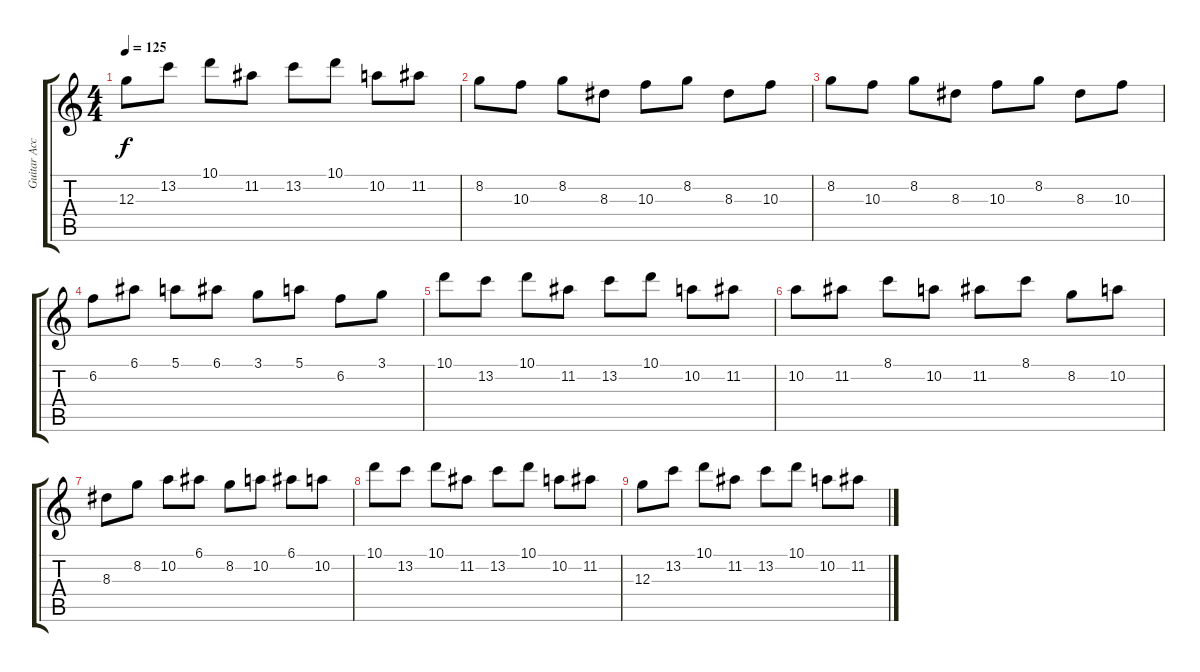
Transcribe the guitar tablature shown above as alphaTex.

\track ("Guitar Accoustic Steel" "Guitar Acc") {instrument acousticguitarsteel}
\staff {score tabs}
\tuning (E4 B3 G3 D3 A2 E2) {hide}
\ts (4 4)
\tempo 125
\clef g2
\ks c
12.3.8{dy f} 13.2.8 10.1.8 11.2.8 13.2.8 10.1.8 10.2.8 11.2.8 |
8.2.8 10.3.8 8.2.8 8.3.8 10.3.8 8.2.8 8.3.8 10.3.8 |
8.2.8 10.3.8 8.2.8 8.3.8 10.3.8 8.2.8 8.3.8 10.3.8 |
6.2.8 6.1.8 5.1.8 6.1.8 3.1.8 5.1.8 6.2.8 3.1.8 |
10.1.8 13.2.8 10.1.8 11.2.8 13.2.8 10.1.8 10.2.8 11.2.8 |
10.2.8 11.2.8 8.1.8 10.2.8 11.2.8 8.1.8 8.2.8 10.2.8 |
8.3.8 8.2.8 10.2.8 6.1.8 8.2.8 10.2.8 6.1.8 10.2.8 |
10.1.8 13.2.8 10.1.8 11.2.8 13.2.8 10.1.8 10.2.8 11.2.8 |
12.3.8 13.2.8 10.1.8 11.2.8 13.2.8 10.1.8 10.2.8 11.2.8
